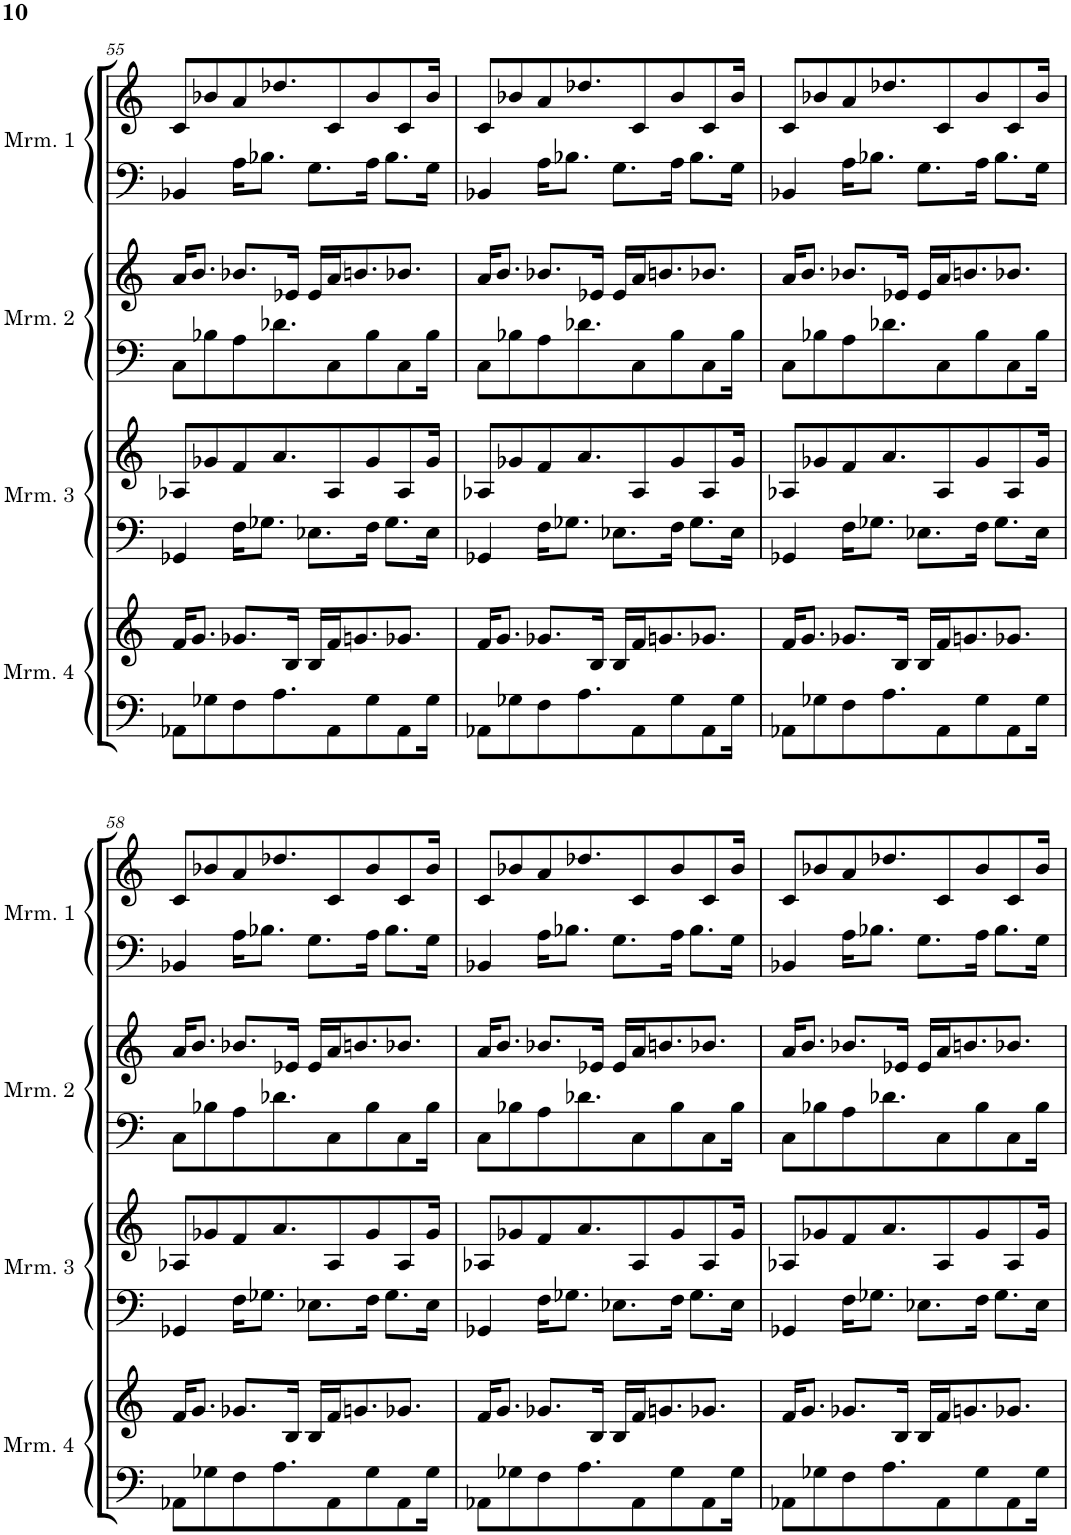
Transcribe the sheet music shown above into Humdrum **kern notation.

**kern	**kern	**kern	**kern	**kern	**kern	**kern	**kern
*part8	*part7	*part6	*part5	*part4	*part3	*part2	*part1
*staff8	*staff7	*staff6	*staff5	*staff4	*staff3	*staff2	*staff1
*I"Marimba 4	*I"Marimba 4	*I"Marimba 3	*I"Marimba 3	*I"Marimba 2	*I"Marimba 2	*I"Marimba 1	*I"Marimba 1
*I'Mrm. 4	*I'Mrm. 4	*I'Mrm. 3	*I'Mrm. 3	*I'Mrm. 2	*I'Mrm. 2	*I'Mrm. 1	*I'Mrm. 1
!!LO:PB:g=z
*clefF4	*clefG2	*clefF4	*clefG2	*clefF4	*clefG2	*clefF4	*clefG2
*k[]	*k[]	*k[]	*k[]	*k[]	*k[]	*k[]	*k[]
*M4/4	*M4/4	*M4/4	*M4/4	*M4/4	*M4/4	*M4/4	*M4/4
=55	=55	=55	=55	=55	=55	=55	=55
8AA-X\L	16f/KL	4GG-X/	8A-X/L	8C\L	16a/KL	4BB-X/	8c/L
.	8.g/J	.	.	.	8.b/J	.	.
8G-X\	.	.	8g-X/	8B-X\	.	.	8b-X/
8F\	8.g-X/L	16F\KL	8f/	8A\	8.b-X/L	16A\KL	8a/
.	.	8.G-X\J	.	.	.	8.B-X\J	.
8.A\	.	.	8.a/	8.d-X\	.	.	8.dd-X/
.	16B/Jk	.	.	.	16e-X/Jk	.	.
.	16B/LL	8.E-X\L	.	.	16e-/LL	8.G\L	.
8AA-\	16f/J	.	8A-/	8C\	16a/J	.	8c/
.	8.gn/	.	.	.	8.bn/	.	.
8G-\	.	16F\Jk	8g-/	8B-\	.	16A\Jk	8b-/
.	.	8.G-\L	.	.	.	8.B-\L	.
8AA-\	8.g-X/J	.	8A-/	8C\	8.b-X/J	.	8c/
16G-\Jk	.	16E-\Jk	16g-/Jk	16B-\Jk	.	16G\Jk	16b-/Jk
=56	=56	=56	=56	=56	=56	=56	=56
8AA-X\L	16f/KL	4GG-X/	8A-X/L	8C\L	16a/KL	4BB-X/	8c/L
.	8.g/J	.	.	.	8.b/J	.	.
8G-X\	.	.	8g-X/	8B-X\	.	.	8b-X/
8F\	8.g-X/L	16F\KL	8f/	8A\	8.b-X/L	16A\KL	8a/
.	.	8.G-X\J	.	.	.	8.B-X\J	.
8.A\	.	.	8.a/	8.d-X\	.	.	8.dd-X/
.	16B/Jk	.	.	.	16e-X/Jk	.	.
.	16B/LL	8.E-X\L	.	.	16e-/LL	8.G\L	.
8AA-\	16f/J	.	8A-/	8C\	16a/J	.	8c/
.	8.gn/	.	.	.	8.bn/	.	.
8G-\	.	16F\Jk	8g-/	8B-\	.	16A\Jk	8b-/
.	.	8.G-\L	.	.	.	8.B-\L	.
8AA-\	8.g-X/J	.	8A-/	8C\	8.b-X/J	.	8c/
16G-\Jk	.	16E-\Jk	16g-/Jk	16B-\Jk	.	16G\Jk	16b-/Jk
=57	=57	=57	=57	=57	=57	=57	=57
8AA-X\L	16f/KL	4GG-X/	8A-X/L	8C\L	16a/KL	4BB-X/	8c/L
.	8.g/J	.	.	.	8.b/J	.	.
8G-X\	.	.	8g-X/	8B-X\	.	.	8b-X/
8F\	8.g-X/L	16F\KL	8f/	8A\	8.b-X/L	16A\KL	8a/
.	.	8.G-X\J	.	.	.	8.B-X\J	.
8.A\	.	.	8.a/	8.d-X\	.	.	8.dd-X/
.	16B/Jk	.	.	.	16e-X/Jk	.	.
.	16B/LL	8.E-X\L	.	.	16e-/LL	8.G\L	.
8AA-\	16f/J	.	8A-/	8C\	16a/J	.	8c/
.	8.gn/	.	.	.	8.bn/	.	.
8G-\	.	16F\Jk	8g-/	8B-\	.	16A\Jk	8b-/
.	.	8.G-\L	.	.	.	8.B-\L	.
8AA-\	8.g-X/J	.	8A-/	8C\	8.b-X/J	.	8c/
16G-\Jk	.	16E-\Jk	16g-/Jk	16B-\Jk	.	16G\Jk	16b-/Jk
!!LO:LB:g=z
=58	=58	=58	=58	=58	=58	=58	=58
8AA-X\L	16f/KL	4GG-X/	8A-X/L	8C\L	16a/KL	4BB-X/	8c/L
.	8.g/J	.	.	.	8.b/J	.	.
8G-X\	.	.	8g-X/	8B-X\	.	.	8b-X/
8F\	8.g-X/L	16F\KL	8f/	8A\	8.b-X/L	16A\KL	8a/
.	.	8.G-X\J	.	.	.	8.B-X\J	.
8.A\	.	.	8.a/	8.d-X\	.	.	8.dd-X/
.	16B/Jk	.	.	.	16e-X/Jk	.	.
.	16B/LL	8.E-X\L	.	.	16e-/LL	8.G\L	.
8AA-\	16f/J	.	8A-/	8C\	16a/J	.	8c/
.	8.gn/	.	.	.	8.bn/	.	.
8G-\	.	16F\Jk	8g-/	8B-\	.	16A\Jk	8b-/
.	.	8.G-\L	.	.	.	8.B-\L	.
8AA-\	8.g-X/J	.	8A-/	8C\	8.b-X/J	.	8c/
16G-\Jk	.	16E-\Jk	16g-/Jk	16B-\Jk	.	16G\Jk	16b-/Jk
=59	=59	=59	=59	=59	=59	=59	=59
8AA-X\L	16f/KL	4GG-X/	8A-X/L	8C\L	16a/KL	4BB-X/	8c/L
.	8.g/J	.	.	.	8.b/J	.	.
8G-X\	.	.	8g-X/	8B-X\	.	.	8b-X/
8F\	8.g-X/L	16F\KL	8f/	8A\	8.b-X/L	16A\KL	8a/
.	.	8.G-X\J	.	.	.	8.B-X\J	.
8.A\	.	.	8.a/	8.d-X\	.	.	8.dd-X/
.	16B/Jk	.	.	.	16e-X/Jk	.	.
.	16B/LL	8.E-X\L	.	.	16e-/LL	8.G\L	.
8AA-\	16f/J	.	8A-/	8C\	16a/J	.	8c/
.	8.gn/	.	.	.	8.bn/	.	.
8G-\	.	16F\Jk	8g-/	8B-\	.	16A\Jk	8b-/
.	.	8.G-\L	.	.	.	8.B-\L	.
8AA-\	8.g-X/J	.	8A-/	8C\	8.b-X/J	.	8c/
16G-\Jk	.	16E-\Jk	16g-/Jk	16B-\Jk	.	16G\Jk	16b-/Jk
=60	=60	=60	=60	=60	=60	=60	=60
8AA-X\L	16f/KL	4GG-X/	8A-X/L	8C\L	16a/KL	4BB-X/	8c/L
.	8.g/J	.	.	.	8.b/J	.	.
8G-X\	.	.	8g-X/	8B-X\	.	.	8b-X/
8F\	8.g-X/L	16F\KL	8f/	8A\	8.b-X/L	16A\KL	8a/
.	.	8.G-X\J	.	.	.	8.B-X\J	.
8.A\	.	.	8.a/	8.d-X\	.	.	8.dd-X/
.	16B/Jk	.	.	.	16e-X/Jk	.	.
.	16B/LL	8.E-X\L	.	.	16e-/LL	8.G\L	.
8AA-\	16f/J	.	8A-/	8C\	16a/J	.	8c/
.	8.gn/	.	.	.	8.bn/	.	.
8G-\	.	16F\Jk	8g-/	8B-\	.	16A\Jk	8b-/
.	.	8.G-\L	.	.	.	8.B-\L	.
8AA-\	8.g-X/J	.	8A-/	8C\	8.b-X/J	.	8c/
16G-\Jk	.	16E-\Jk	16g-/Jk	16B-\Jk	.	16G\Jk	16b-/Jk
=	=	=	=	=	=	=	=
*-	*-	*-	*-	*-	*-	*-	*-
